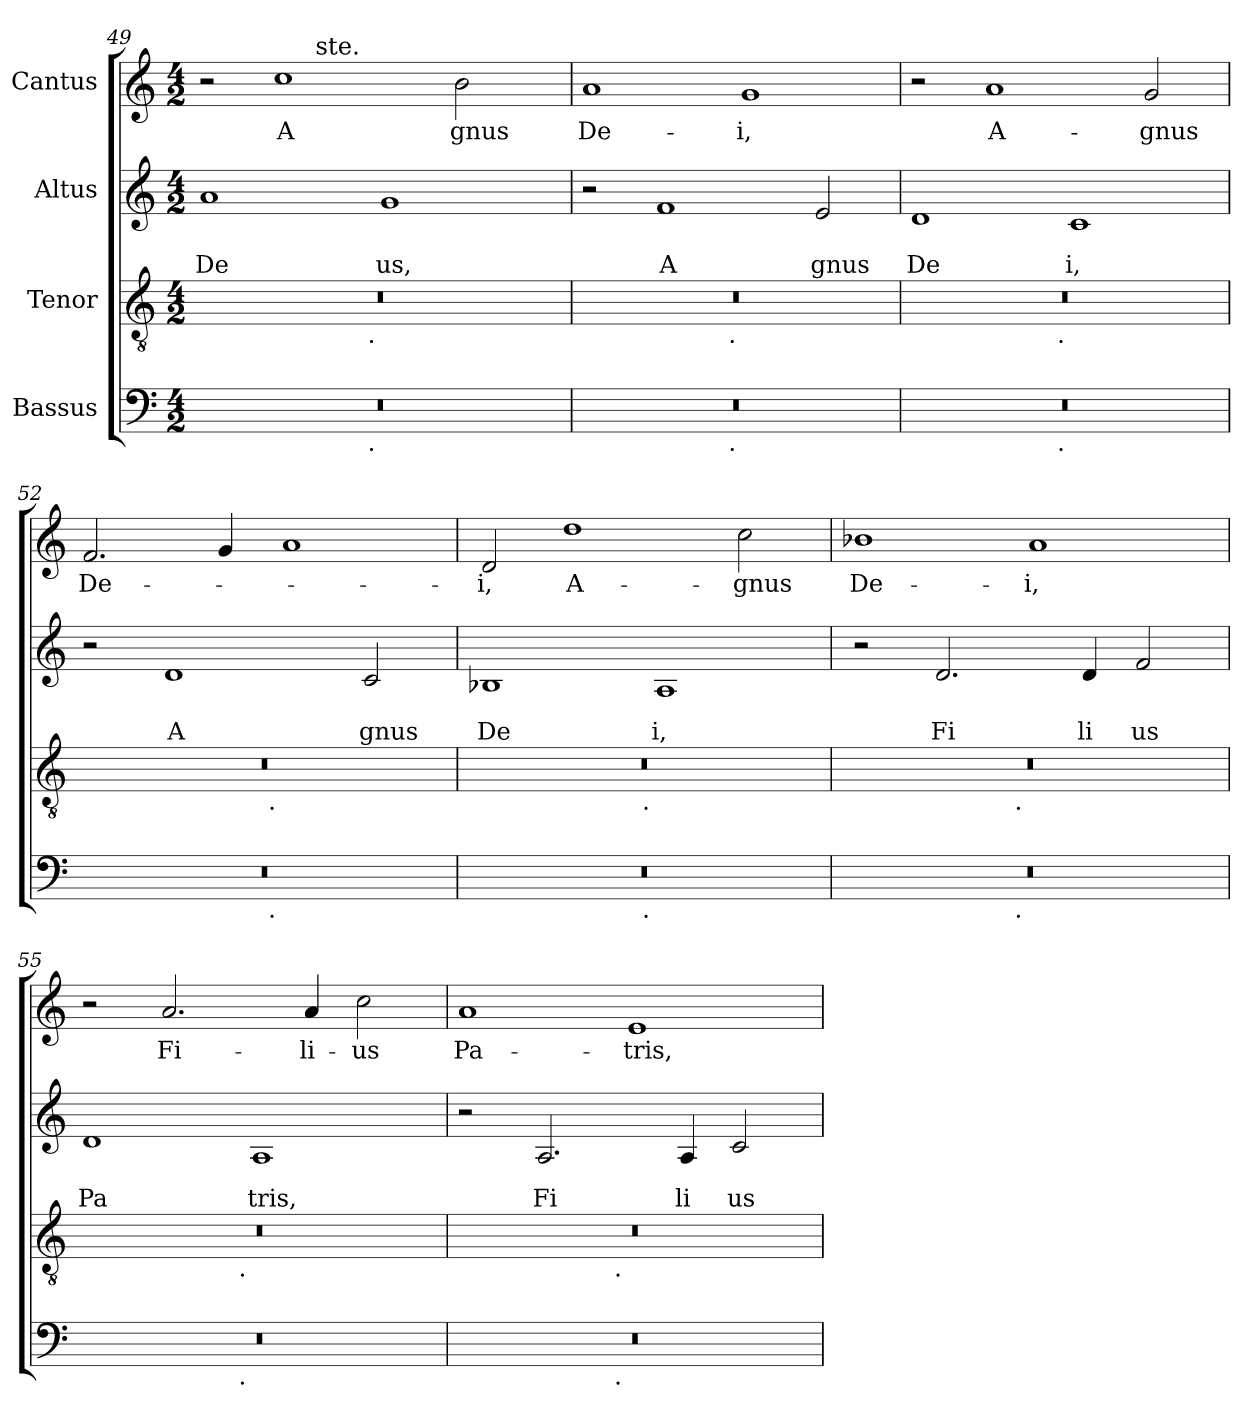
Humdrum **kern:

**kern	**kern	**kern	**text	**text	**kern	**text
*part4	*part3	*part2	*part2	*part2	*part1	*part1
*staff4	*staff3	*staff2	*staff2	*staff2	*staff1	*staff1
*I"Bassus	*I"Tenor	*I"Altus	*	*	*I"Cantus	*
*clefF4	*clefGv2	*clefG2	*	*	*clefG2	*
*k[]	*k[]	*k[]	*	*	*k[]	*
*C:	*C:	*C:	*	*	*C:	*
*M4/2	*M4/2	*M4/2	*	*	*M4/2	*
=49	=49	=49	=49	=49	=49	=49
!	!	!	!	!LO:LY:b	!	!
*^	*^	*	*	*	*^	*
0r	2ryy	0r	2ryy	1a	.	De	2r	2ryy	.
!	!	!	!	!	!	!	!	!	!LO:LY:b
.	4...ryy	.	4...ryy	.	.	.	1cc	8.ryy	A
!	!	!	!	!	!	!	!	!LO:TX:a:t=ste.	!
.	.	.	.	.	.	.	.	1ryy	.
!	!	!	!LO:TX:b:t=.	!	!	!	!	!	!
!	!LO:TX:b:t=.	!	!	!	!	!	!	!	!
.	1ryy	.	1ryy	.	.	.	.	.	.
!	!	!	!	!	!	!LO:LY:b	!	!	!
.	.	.	.	1g	.	us,	.	.	.
!	!	!	!	!	!	!	!	!	!LO:LY:b
.	.	.	.	.	.	.	2b\	.	gnus
.	.	.	.	.	.	.	.	4ryy	.
.	.	.	.	.	.	.	.	16ryy	.
.	32ryy	.	32ryy	.	.	.	.	.	.
!!LO:LB:g=z
=50	=50	=50	=50	=50	=50	=50	=50	=50	=50
!	!	!	!	!	!	!	!	!	!LO:LY:b
*	*	*	*	*	*	*	*v	*v	*
0r	2ryy	0r	2ryy	2r	.	.	1a	De-
!	!	!	!	!	!	!LO:LY:b	!	!
.	4...ryy	.	4...ryy	1f	.	A	.	.
!	!	!	!LO:TX:b:t=.	!	!	!	!	!
!	!LO:TX:b:t=.	!	!	!	!	!	!	!
.	1ryy	.	1ryy	.	.	.	.	.
!	!	!	!	!	!	!	!	!LO:LY:b
.	.	.	.	.	.	.	1g	-i,
!	!	!	!	!	!	!LO:LY:b	!	!
.	.	.	.	2e/	.	gnus	.	.
.	32ryy	.	32ryy	.	.	.	.	.
=51	=51	=51	=51	=51	=51	=51	=51	=51
!	!	!	!	!	!	!LO:LY:b	!	!
0r	2ryy	0r	2ryy	1d	.	De	2r	.
!	!	!	!	!	!	!	!	!LO:LY:b
.	4...ryy	.	4...ryy	.	.	.	1a	A-
!	!	!	!LO:TX:b:t=.	!	!	!	!	!
!	!LO:TX:b:t=.	!	!	!	!	!	!	!
.	1ryy	.	1ryy	.	.	.	.	.
!	!	!	!	!	!	!LO:LY:b	!	!
.	.	.	.	1c	.	i,	.	.
!	!	!	!	!	!	!	!	!LO:LY:b
.	.	.	.	.	.	.	2g/	-gnus
.	32ryy	.	32ryy	.	.	.	.	.
=52	=52	=52	=52	=52	=52	=52	=52	=52
!	!	!	!	!	!	!	!	!LO:LY:b
0r	2ryy	0r	2ryy	2r	.	.	2.f/	De-
!	!	!	!	!	!	!LO:LY:b	!	!
.	4...ryy	.	4...ryy	1d	.	A	.	.
.	.	.	.	.	.	.	4g/	.
!	!	!	!LO:TX:b:t=.	!	!	!	!	!
!	!LO:TX:b:t=.	!	!	!	!	!	!	!
.	1ryy	.	1ryy	.	.	.	.	.
.	.	.	.	.	.	.	1a	.
!	!	!	!	!	!	!LO:LY:b	!	!
.	.	.	.	2c/	.	gnus	.	.
.	32ryy	.	32ryy	.	.	.	.	.
=53	=53	=53	=53	=53	=53	=53	=53	=53
!	!	!	!	!	!	!LO:LY:b	!	!LO:LY:b
0r	2ryy	0r	2ryy	1B-X	.	De	2d/	-i,
!	!	!	!	!	!	!	!	!LO:LY:b
.	4...ryy	.	4...ryy	.	.	.	1dd	A-
!	!	!	!LO:TX:b:t=.	!	!	!	!	!
!	!LO:TX:b:t=.	!	!	!	!	!	!	!
.	1ryy	.	1ryy	.	.	.	.	.
!	!	!	!	!	!	!LO:LY:b	!	!
.	.	.	.	1A	.	i,	.	.
!	!	!	!	!	!	!	!	!LO:LY:b
.	.	.	.	.	.	.	2cc\	-gnus
.	32ryy	.	32ryy	.	.	.	.	.
=54	=54	=54	=54	=54	=54	=54	=54	=54
!	!	!	!	!	!	!	!	!LO:LY:b
0r	2ryy	0r	2ryy	2r	.	.	1b-X	De-
!	!	!	!	!	!	!LO:LY:b	!	!
.	4...ryy	.	4...ryy	2.d/	.	Fi	.	.
!	!	!	!LO:TX:b:t=.	!	!	!	!	!
!	!LO:TX:b:t=.	!	!	!	!	!	!	!
.	1ryy	.	1ryy	.	.	.	.	.
!	!	!	!	!	!	!	!	!LO:LY:b
.	.	.	.	.	.	.	1a	-i,
!	!	!	!	!	!	!LO:LY:b	!	!
.	.	.	.	4d/	.	li	.	.
!	!	!	!	!	!	!LO:LY:b	!	!
.	.	.	.	2f/	.	us	.	.
.	32ryy	.	32ryy	.	.	.	.	.
=55	=55	=55	=55	=55	=55	=55	=55	=55
!	!	!	!	!	!	!LO:LY:b	!	!
0r	2ryy	0r	2ryy	1d	.	Pa	2r	.
!	!	!	!	!	!	!	!	!LO:LY:b
.	4...ryy	.	4...ryy	.	.	.	2.a/	Fi-
!	!	!	!LO:TX:b:t=.	!	!	!	!	!
!	!LO:TX:b:t=.	!	!	!	!	!	!	!
.	1ryy	.	1ryy	.	.	.	.	.
!	!	!	!	!	!	!LO:LY:b	!	!
.	.	.	.	1A	.	tris,	.	.
!	!	!	!	!	!	!	!	!LO:LY:b
.	.	.	.	.	.	.	4a/	-li-
!	!	!	!	!	!	!	!	!LO:LY:b
.	.	.	.	.	.	.	2cc\	-us
.	32ryy	.	32ryy	.	.	.	.	.
=56	=56	=56	=56	=56	=56	=56	=56	=56
!	!	!	!	!	!	!	!	!LO:LY:b
0r	2ryy	0r	2ryy	2r	.	.	1a	Pa-
!	!	!	!	!	!	!LO:LY:b	!	!
.	4...ryy	.	4...ryy	2.A/	.	Fi	.	.
!	!	!	!LO:TX:b:t=.	!	!	!	!	!
!	!LO:TX:b:t=.	!	!	!	!	!	!	!
.	1ryy	.	1ryy	.	.	.	.	.
!	!	!	!	!	!	!	!	!LO:LY:b
.	.	.	.	.	.	.	1e	-tris,
!	!	!	!	!	!	!LO:LY:b	!	!
.	.	.	.	4A/	.	li	.	.
!	!	!	!	!	!	!LO:LY:b	!	!
.	.	.	.	2c/	.	us	.	.
.	32ryy	.	32ryy	.	.	.	.	.
*v	*v	*	*	*	*	*	*	*
*	*v	*v	*	*	*	*	*
=	=	=	=	=	=	=
*-	*-	*-	*-	*-	*-	*-
